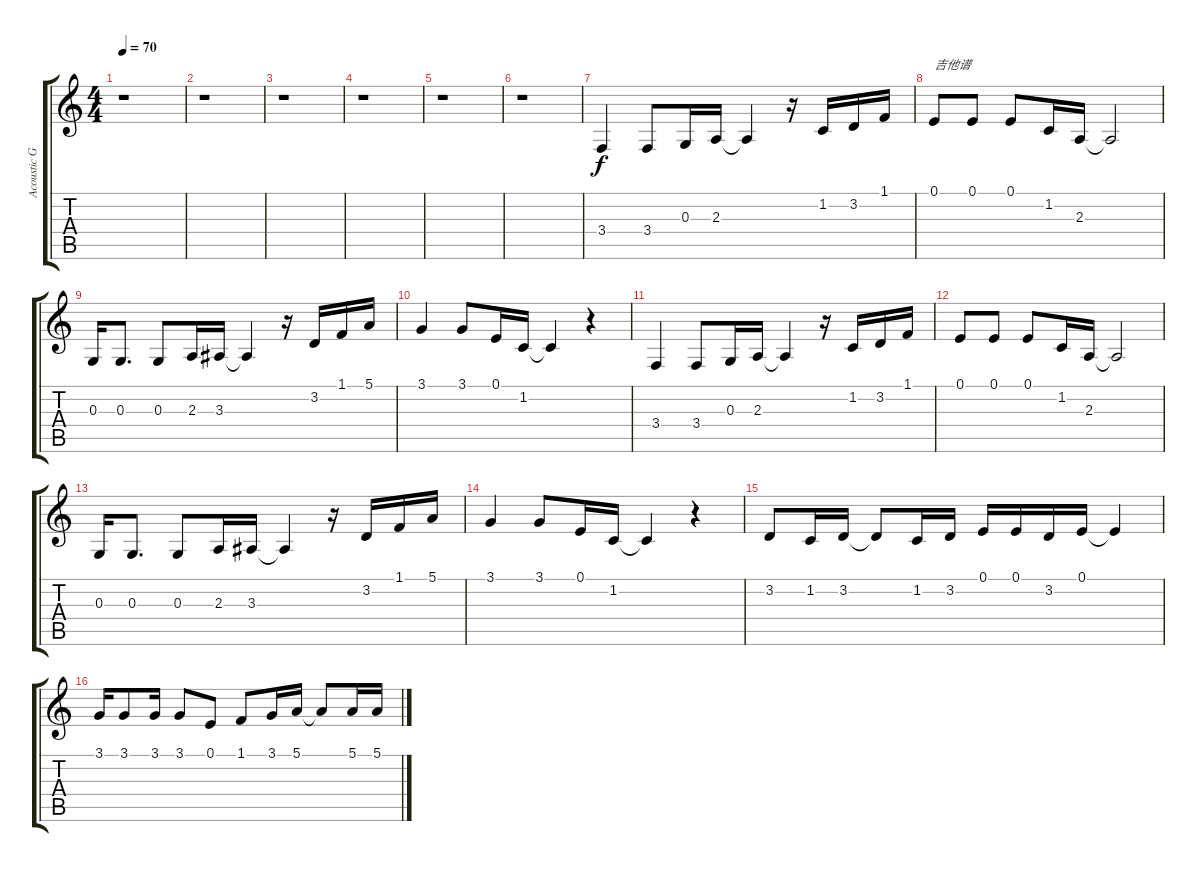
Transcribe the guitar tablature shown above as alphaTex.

\track ("Acoustic Grand Piano" "Acoustic G") {instrument acousticgrandpiano}
\staff {score tabs}
\tuning (E4 B3 G3 D3 A2 E2) {hide}
\ts (4 4)
\tempo 70
\clef g2
\ks c
r.1{dy f instrument acousticgrandpiano} |
r.1 |
r.1 |
r.1 |
r.1 |
r.1 |
3.4.4 3.4.8 0.3.16 2.3.16 2.3{t}.4 r.16 1.2.16 3.2.16 1.1.16 |
0.1.8{txt "吉他谱"} 0.1.8 0.1.8 1.2.16 2.3.16 2.3{t}.2 |
0.3.16 0.3.8{d} 0.3.8 2.3.16 3.3.16 3.3{t}.4 r.16 3.2.16 1.1.16 5.1.16 |
3.1.4 3.1.8 0.1.16 1.2.16 1.2{t}.4 r.4 |
3.4.4 3.4.8 0.3.16 2.3.16 2.3{t}.4 r.16 1.2.16 3.2.16 1.1.16 |
0.1.8 0.1.8 0.1.8 1.2.16 2.3.16 2.3{t}.2 |
0.3.16 0.3.8{d} 0.3.8 2.3.16 3.3.16 3.3{t}.4 r.16 3.2.16 1.1.16 5.1.16 |
3.1.4 3.1.8 0.1.16 1.2.16 1.2{t}.4 r.4 |
3.2.8 1.2.16 3.2.16 3.2{t}.8 1.2.16 3.2.16 0.1.16 0.1.16 3.2.16 0.1.16 0.1{t}.4 |
3.1.16 3.1.8 3.1.16 3.1.8 0.1.8 1.1.8 3.1.16 5.1.16 5.1{t}.8 5.1.16 5.1.16
